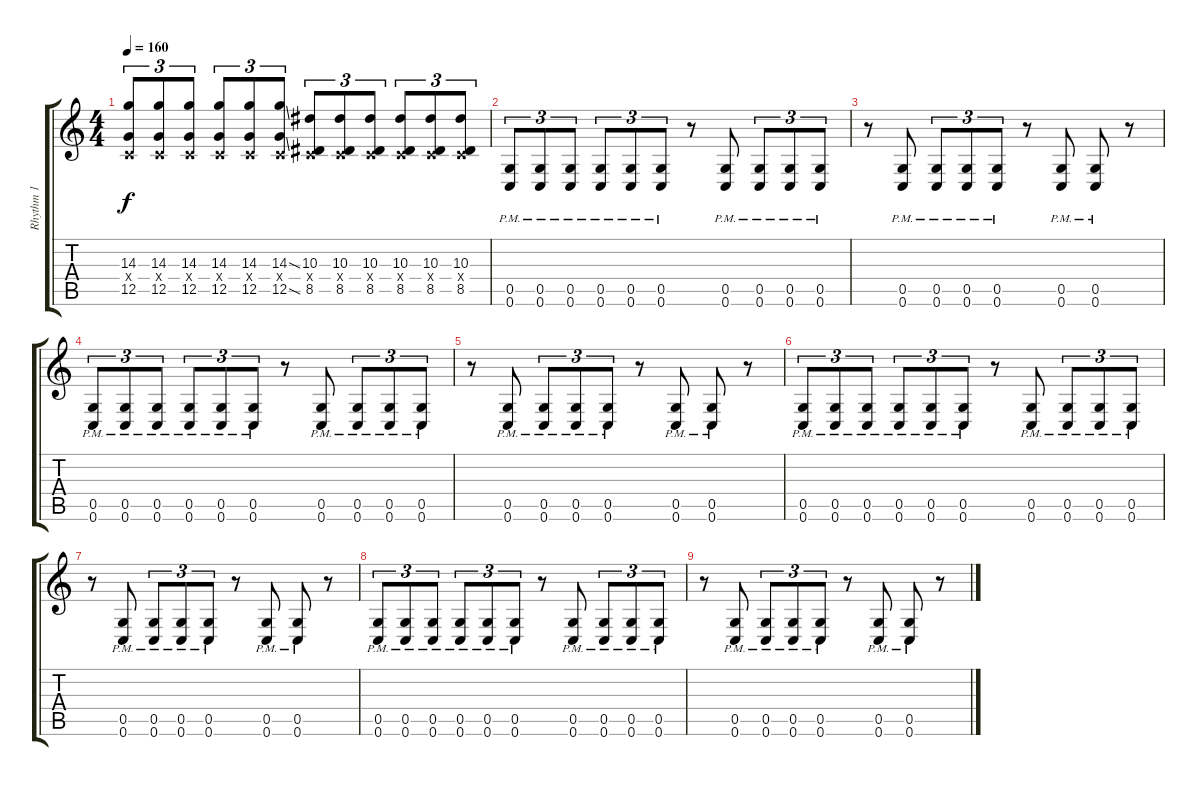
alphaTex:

\track ("Rhythm 1" "Rhythm 1") {instrument distortionguitar}
\staff {score tabs}
\tuning (D4 A3 F3 C3 G2 C2) {hide}
\ts (4 4)
\tempo 160
\clef g2
\ks c
(14.3 0.4{x} 12.5).8{tu (3 2) dy f} (14.3 0.4{x} 12.5).8{tu (3 2)} (14.3 0.4{x} 12.5).8{tu (3 2)} (14.3 0.4{x} 12.5).8{tu (3 2)} (14.3 0.4{x} 12.5).8{tu (3 2)} (14.3{ss} 0.4{x} 12.5{ss}).8{tu (3 2)} (10.3 0.4{x} 8.5).8{tu (3 2)} (10.3 0.4{x} 8.5).8{tu (3 2)} (10.3 0.4{x} 8.5).8{tu (3 2)} (10.3 0.4{x} 8.5).8{tu (3 2)} (10.3 0.4{x} 8.5).8{tu (3 2)} (10.3 0.4{x} 8.5).8{tu (3 2)} |
(0.5{pm} 0.6{pm}).8{tu (3 2)} (0.5{pm} 0.6{pm}).8{tu (3 2)} (0.5{pm} 0.6{pm}).8{tu (3 2)} (0.5{pm} 0.6{pm}).8{tu (3 2)} (0.5{pm} 0.6{pm}).8{tu (3 2)} (0.5{pm} 0.6{pm}).8{tu (3 2)} r.8 (0.5{pm} 0.6{pm}).8 (0.5{pm} 0.6{pm}).8{tu (3 2)} (0.5{pm} 0.6{pm}).8{tu (3 2)} (0.5{pm} 0.6{pm}).8{tu (3 2)} |
r.8 (0.5{pm} 0.6{pm}).8 (0.5{pm} 0.6{pm}).8{tu (3 2)} (0.5{pm} 0.6{pm}).8{tu (3 2)} (0.5{pm} 0.6{pm}).8{tu (3 2)} r.8 (0.5{pm} 0.6{pm}).8 (0.5{pm} 0.6{pm}).8 r.8 |
(0.5{pm} 0.6{pm}).8{tu (3 2)} (0.5{pm} 0.6{pm}).8{tu (3 2)} (0.5{pm} 0.6{pm}).8{tu (3 2)} (0.5{pm} 0.6{pm}).8{tu (3 2)} (0.5{pm} 0.6{pm}).8{tu (3 2)} (0.5{pm} 0.6{pm}).8{tu (3 2)} r.8 (0.5{pm} 0.6{pm}).8 (0.5{pm} 0.6{pm}).8{tu (3 2)} (0.5{pm} 0.6{pm}).8{tu (3 2)} (0.5{pm} 0.6{pm}).8{tu (3 2)} |
r.8 (0.5{pm} 0.6{pm}).8 (0.5{pm} 0.6{pm}).8{tu (3 2)} (0.5{pm} 0.6{pm}).8{tu (3 2)} (0.5{pm} 0.6{pm}).8{tu (3 2)} r.8 (0.5{pm} 0.6{pm}).8 (0.5{pm} 0.6{pm}).8 r.8 |
(0.5{pm} 0.6{pm}).8{tu (3 2)} (0.5{pm} 0.6{pm}).8{tu (3 2)} (0.5{pm} 0.6{pm}).8{tu (3 2)} (0.5{pm} 0.6{pm}).8{tu (3 2)} (0.5{pm} 0.6{pm}).8{tu (3 2)} (0.5{pm} 0.6{pm}).8{tu (3 2)} r.8 (0.5{pm} 0.6{pm}).8 (0.5{pm} 0.6{pm}).8{tu (3 2)} (0.5{pm} 0.6{pm}).8{tu (3 2)} (0.5{pm} 0.6{pm}).8{tu (3 2)} |
r.8 (0.5{pm} 0.6{pm}).8 (0.5{pm} 0.6{pm}).8{tu (3 2)} (0.5{pm} 0.6{pm}).8{tu (3 2)} (0.5{pm} 0.6{pm}).8{tu (3 2)} r.8 (0.5{pm} 0.6{pm}).8 (0.5{pm} 0.6{pm}).8 r.8 |
(0.5{pm} 0.6{pm}).8{tu (3 2)} (0.5{pm} 0.6{pm}).8{tu (3 2)} (0.5{pm} 0.6{pm}).8{tu (3 2)} (0.5{pm} 0.6{pm}).8{tu (3 2)} (0.5{pm} 0.6{pm}).8{tu (3 2)} (0.5{pm} 0.6{pm}).8{tu (3 2)} r.8 (0.5{pm} 0.6{pm}).8 (0.5{pm} 0.6{pm}).8{tu (3 2)} (0.5{pm} 0.6{pm}).8{tu (3 2)} (0.5{pm} 0.6{pm}).8{tu (3 2)} |
r.8 (0.5{pm} 0.6{pm}).8 (0.5{pm} 0.6{pm}).8{tu (3 2)} (0.5{pm} 0.6{pm}).8{tu (3 2)} (0.5{pm} 0.6{pm}).8{tu (3 2)} r.8 (0.5{pm} 0.6{pm}).8 (0.5{pm} 0.6{pm}).8 r.8
